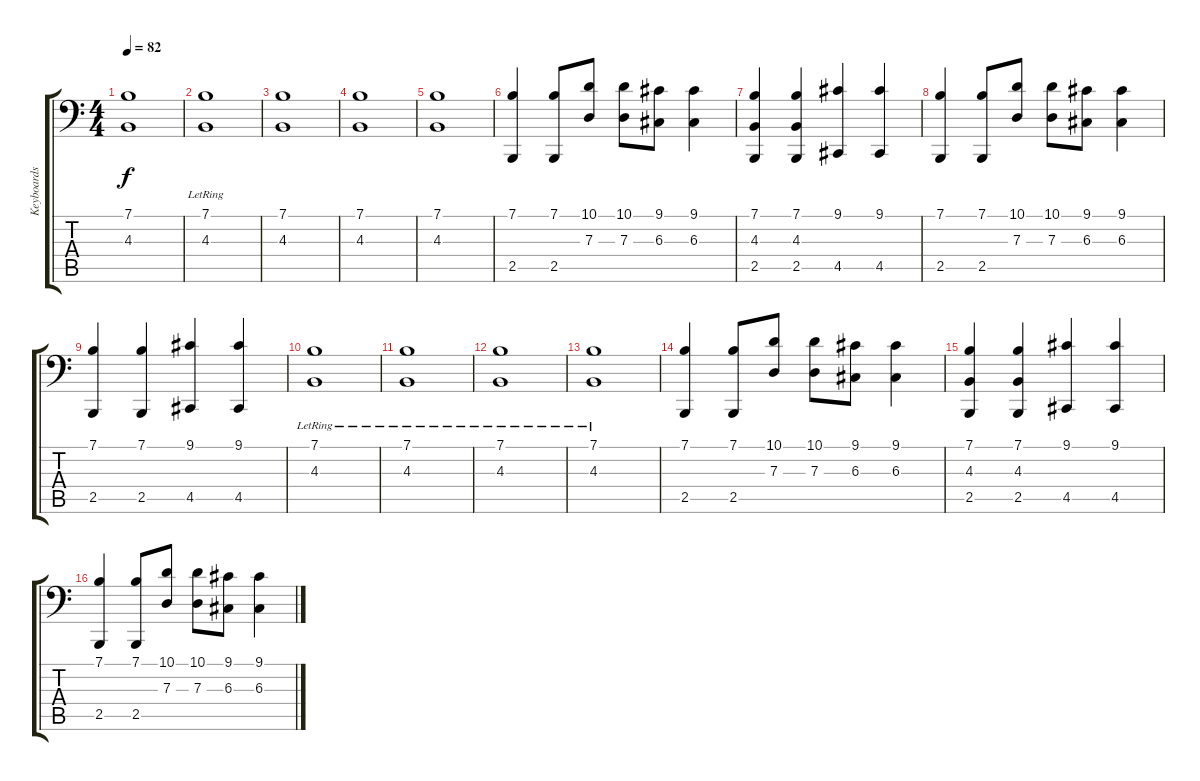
\track ("Keyboards" "Keyboards") {instrument stringensemble1}
\staff {score tabs}
\tuning (E3 B2 G2 D2 A1 E1) {hide}
\ts (4 4)
\tempo 82
\clef f4
\ks c
(7.1 4.3).1{dy f instrument stringensemble1} |
(7.1 4.3{lr}).1 |
(7.1 4.3).1 |
(7.1 4.3).1 |
(7.1 4.3).1 |
(7.1 2.5).4 (7.1 2.5).8 (10.1 7.3).8 (10.1 7.3).8 (9.1 6.3).8 (9.1 6.3).4 |
(7.1 4.3 2.5).4 (7.1 4.3 2.5).4 (9.1 4.5).4 (9.1 4.5).4 |
(7.1 2.5).4 (7.1 2.5).8 (10.1 7.3).8 (10.1 7.3).8 (9.1 6.3).8 (9.1 6.3).4 |
(7.1 2.5).4 (7.1 2.5).4 (9.1 4.5).4 (9.1 4.5).4 |
(7.1 4.3{lr}).1 |
(7.1 4.3{lr}).1 |
(7.1 4.3{lr}).1 |
(7.1 4.3{lr}).1 |
(7.1 2.5).4 (7.1 2.5).8 (10.1 7.3).8 (10.1 7.3).8 (9.1 6.3).8 (9.1 6.3).4 |
(7.1 4.3 2.5).4 (7.1 4.3 2.5).4 (9.1 4.5).4 (9.1 4.5).4 |
(7.1 2.5).4 (7.1 2.5).8 (10.1 7.3).8 (10.1 7.3).8 (9.1 6.3).8 (9.1 6.3).4
